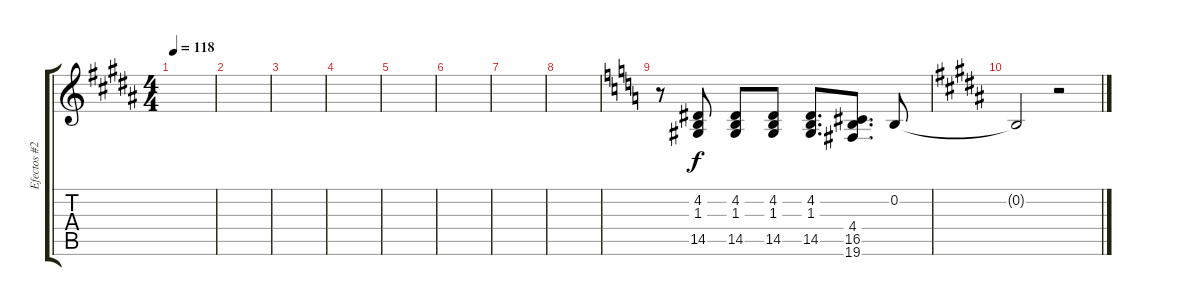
\track ("Efectos #2" "Efectos #2") {instrument lead2sawtooth}
\staff {score tabs}
\tuning (E4 B3 G3 D3 A2 E2) {hide}
\ts (4 4)
\tempo 118
\clef g2
\ks b
|
|
|
|
|
|
|
|
\ks c
r.8 (4.2 1.3 14.5).8 (4.2 1.3 14.5).8 (4.2 1.3 14.5).8 (4.2 1.3 14.5).8{d} (4.4 16.5 19.6).8{d} 0.2.8 |
\ks b
0.2{t}.2 r.2
